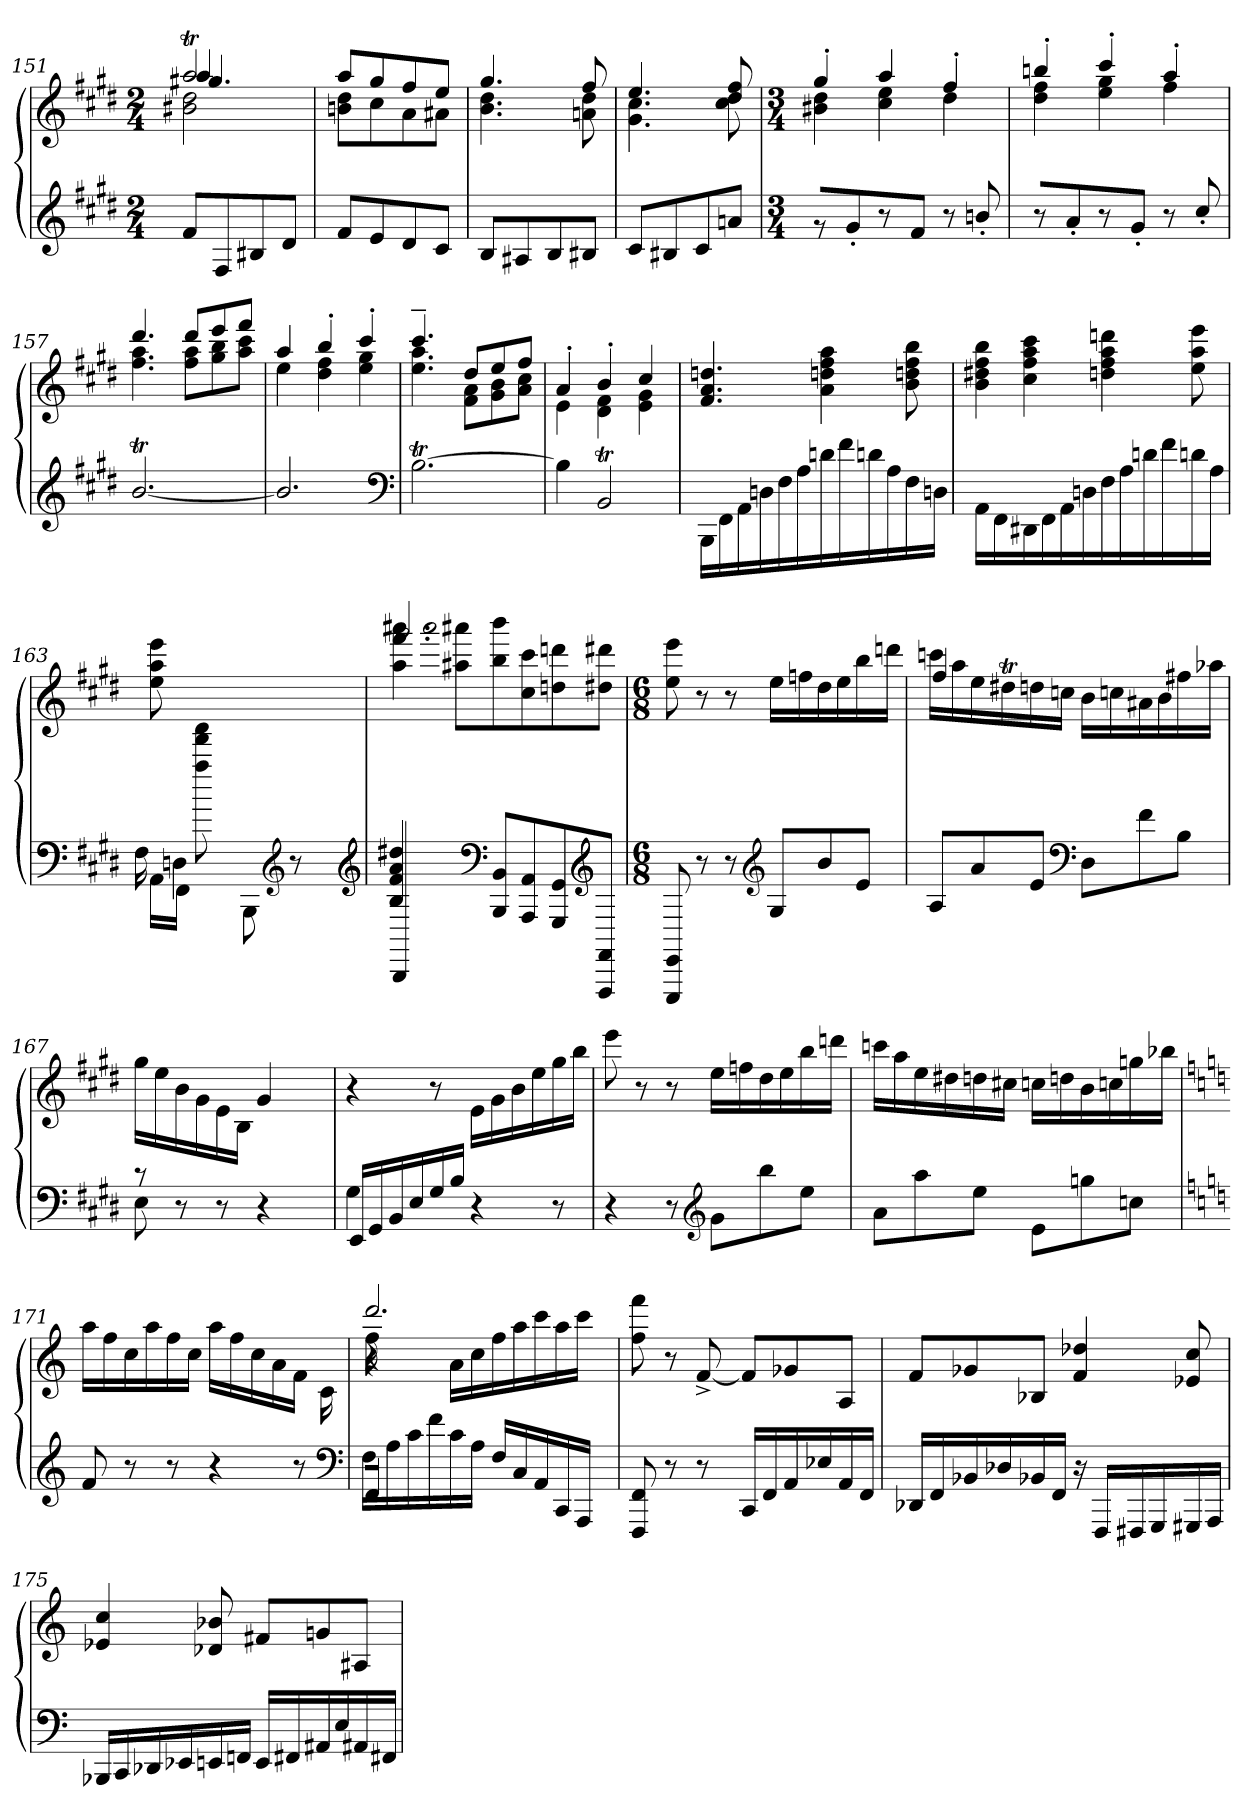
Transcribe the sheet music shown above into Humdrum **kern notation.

**kern	**kern
*part1	*part1
*staff2	*staff1
*clefG2	*clefG2
*k[f#c#g#d#]	*k[f#c#g#d#]
*M2/4	*M2/4
=151	=151
*	*^
*	*	*^
*	*	*	*^
8f#i/L	2aaTj/	2b#XZ\ 2dd#Z\	4aaV/	4.gg#XN/
8F#i/	.	.	.	.
8B#Xi/	.	.	4ryy	.
8d#i/J	.	.	.	8ryy
*	*	*v	*v	*v
=152	=152	=152
8f#i/L	8aaj/L	8bnZ\ 8dd#Z\L
8ei/	8gg#j/	8cc#Z\
8d#i/	8ff#j/	8aZ\
8c#i/J	8eej/J	8a#XZ\J
=153	=153	=153
8Bi/L	4.gg#j/	4.bZ\ 4.dd#Z\
8A#Xi/	.	.
8Bi/	.	.
8B#Xi/J	8ff#j/	8anZ\ 8dd#Z\
=154	=154	=154
8c#i/L	4.eej/	4.g#Z\ 4.cc#Z\
8B#Xi/	.	.
8c#i/	.	.
8ani/J	8dd#j/ 8ff#j/	8cc#Z\ 8dd#Z\
!!LO:LB:g=z	!!
=155	=155	=155
*M3/4	*M3/4	*
8r	4gg#'>j/	4b#XZ\ 4dd#Z\
8g#'<i/J	.	.
8r	4aaj/	4cc#Z\ 4eeZ\
8f#i/J	.	.
8r	4ff#'>j/	4dd#Z\
8bn'<i/	.	.
=156	=156	=156
8r	4bbn'>j/	4dd#Z\ 4ff#Z\
8a'<i/J	.	.
8r	4ccc#'>j/	4eeZ\ 4gg#Z\
8g#'<i/J	.	.
8r	4aa'>j/	4ff#Z\
8cc#'<i/	.	.
=157	=157	=157
[2.bTi/	4.ddd#j/	4.ff#Z\ 4.aaZ\
.	8ddd#j/L	8ff#Z\ 8aaZ\L
.	8eeej/	8bbZ\ 8gg#Z\
.	8fff#j/J	8aaZ\ 8ccc#Z\J
=158	=158	=158
2.bi/]	4aaj/	4eeZ\
.	4bb'>j/	4dd#Z\ 4ff#Z\
.	4ccc#'>j/	4eeZ\ 4gg#Z\
*clefF4	*	*
=159	=159	=159
[2.BTi\	4.ccc#~>j/	4.eeZ\ 4.aaZ\
.	8dd#j/L	8f#Z\ 8aZ\L
.	8eej/	8g#Z\ 8bZ\
.	8ff#j/J	8aZ\ 8cc#Z\J
=160	=160	=160
4Bi\]	4a'>j/	4eZ\
2BBTi/	4b'>j/	4d#Z\ 4f#Z\
.	4cc#j/	4g#Z\ 4eZ\
*	*v	*v
!!LO:LB:g=z
=161	=161
16BBBi\LL	4.ddnj/ 4.aj/ 4.f#j/
16FF#i\	.
16AAi\	.
16Dni\	.
16F#i\	.
16Ai\	.
16dni\	4aj\ 4ddnj\ 4ff#j\ 4aaj\
16f#i\	.
16dni\	.
16Ai\	.
16F#i\	8bj\ 8ddnj\ 8ff#j\ 8bbj\
16Dni\JJ	.
=162	=162
16AAi\LL	8bj\ 8dd#Xj\ 8ff#j\ 8bbj\J
16FF#i\	.
16DD#Xi\	4cc#j\ 4ff#j\ 4aaj\ 4ccc#j\
16FF#i\	.
16AAi\	.
16Dni\	.
16F#i\	4ddnj\ 4ff#j\ 4aaj\ 4dddnj\
16Ai\	.
16dni\	.
16f#i\	.
16dni\	8eej\ 8eeej\ 8aaj\
16Ai\JJ	.
=163	=163
*^	*
16AAZ\LL	16F#i\JJ	8eej\ 8aaj\ 8eeej\
16FF#Z\JJ	4Dni\	.
8aaZ\ 8aaaZ\ 8fff#Z\	.	2ryy
2ryy	.	.
.	8BBBi\	.
*clefG2	*	*
.	8r	.
.	8.ryy	.
.	.	8ryy
*clefG2	*	*
=164	=164	=164
*	*	*^
8BBBV/J	4dd#Xi/ 4ai/ 4f#i/ 4Bi/	8aaj\ 8fff#j\ 8aaaj\J	2.ggg#Z/ 2.aaa#XZ/
2ryy	.	8aa#Xj\ 8aaa#Xj\L	.
*clefF4	*	*	*
.	8BBi/ 8BBBi/L	8bbj\ 8bbbj\	.
.	8AAi/ 8AAAi/	8cc#j\ 8ccc#j\	.
.	8GG#i/ 8GGG#i/	8ddnj\ 8dddnj\	.
*clefG2	*	*	*
8ryy	8FF#i/ 8FFF#i/J	8dd#Xj\ 8ddd#Xj\J	.
*v	*v	*	*
*	*v	*v
!!LO:LB:g=z
=165	=165
*M6/8	*M6/8
8EEi/ 8EEEi/	8eej\ 8eeej\
8r	8r
8r	8r
*clefG2	*
8G#i/L	16eej\LL
.	16ffnj\
8bi/	16dd#j\
.	16eej\
8ei/J	16bbj\
.	16dddnj\JJ
=166	=166
*	*^
8Ai/L	16cccnj\LL	4ff#Z/
.	16aaj\	.
8ai/	16eej\	.
.	16dd#Xtj\	.
8ei/J	16ddnj\JJ	2ryy
.	16ccnj\JJ	.
*clefF4	*	*
8D#i\L	16bj\LL	.
.	16ccnj\	.
8f#i\	16a#Xj\	.
.	16bj\	.
8Bi\J	16ff#Xj\	.
.	16aa-Xj\JJ	.
*	*v	*v
=167	=167
*^	*
8r	8Ei\	16gg#j\LL
.	.	16eej\
2ryy	8r	16bj\
.	.	16g#j\
.	8r	16ej\
.	.	16Bj\JJ
.	4r	4g#j/
8ryy	8ryy	8ryy
=168	=168	=168
4G#Z\	16EEi/LL	4r
.	16GG#i/	.
.	16BBi/	.
.	16Ei/	.
2ryy	16G#i/	8r
.	16Bi/JJ	.
.	4r	16ej\LL
.	.	16g#j\
.	.	16bj\
.	.	16eej\
.	8r	16gg#j\
.	.	16bbj\JJ
*v	*v	*
!!LO:PB:g=z
=169	=169
4r	8eeej\
.	8r
8r	8r
*clefG2	*
8g#i\L	16eej\LL
.	16ffnj\
8bbi\	16dd#j\
.	16eej\
8eei\J	16bbj\
.	16dddnj\JJ
=170	=170
8ai\L	16cccnj\LL
.	16aaj\
8aai\	16eej\
.	16dd#Xj\
8eei\J	16ddnj\
.	16cc#Xj\JJ
8ei\L	16ccnj\LL
.	16ddnj\
8ggni\	16bj\
.	16ccnj\
8ccni\J	16ggnj\
.	16bb-Xj\JJ
=171	=171
*k[]	*k[]
8fi/	16aaj\LL
.	16ffj\
8r	16ccj\
.	16aaj\
8r	16ffj\
.	16ccj\JJ
4r	16aaj\LL
.	16ffj\
.	16ccj\
.	16aj\
8r	16fj\JJ
.	16cj\
*clefF4	*
=172	=172
*^	*^
*	*	*	*^
16FFN/JJ	16Fi\LL	4r	2.dddZ/	16ffV\
2ryy	16Ai\	.	.	2ryy
.	16ci\	.	.	.
.	16fi\	.	.	.
.	16ci\	16aj\LL	.	.
.	16Ai\JJ	16ccj\	.	.
.	16Fi/LL	16ffj\	.	.
.	16Ci/	16aaj\	.	.
.	16AAi/	16cccj\	.	.
8.ryy	16CCi/	16aaj\	.	8.ryy
.	16AAAi/JJ	16cccj\JJ	.	.
.	16ryy	16ryy	.	.
*v	*v	*	*	*
*	*v	*v	*v
!!LO:LB:g=z
=173	=173
8FFi/ 8FFFi/	8ffj\ 8fffj\
8r	8r
8r	[8f^>j/
16CCi/LL	8fj/L]
16FFi/	.
16AAi/	8g-Xj/
16E-Xi/	.
16AAi/	8Aj/J
16FFi/JJ	.
=174	=174
16DD-Xi/LL	8fj/L
16FFi/	.
16BB-Xi/	8g-Xj/
16D-Xi/	.
16BB-Xi/	8B-Xj/J
16FFi/JJ	.
16r	4dd-Xj/ 4fj/
16FFFi/LL	.
16FFF#Xi/	.
16GGGi/	.
16GGG#Xi/	8ccj/ 8e-Xj/
16AAAi/JJ	.
=175	=175
16BBB-Xi/LL	4ccj/ 4e-Xj/
16CCi/	.
16DD-Xi/	.
16EE-Xi/	.
16EEni/	8b-Xj/ 8d-Xj/
16FFni/JJ	.
16EEi/LL	8f#Xj/L
16FF#Xi/	.
16AA#Xi/	8gnj/
16Ei/	.
16AA#Xi/	8A#Xj/J
16FF#Xi/JJ	.
=	=
*-	*-
